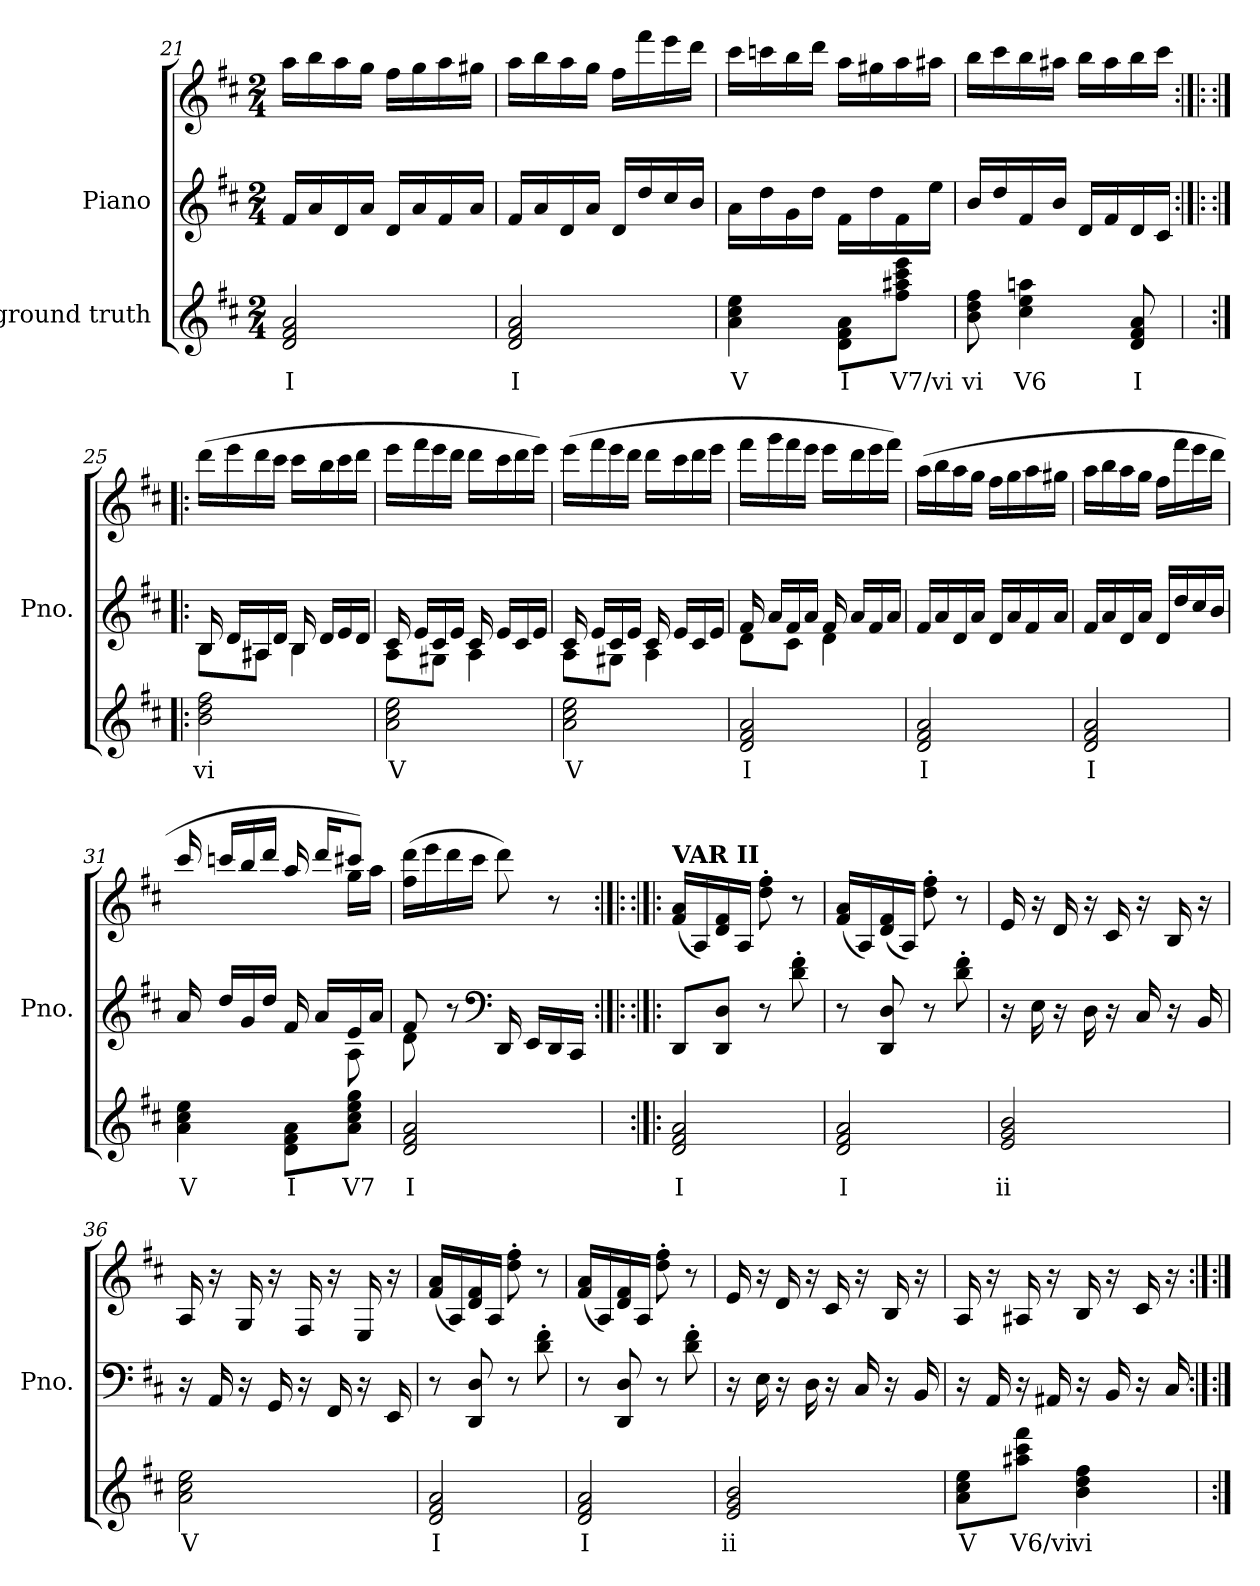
**kern	**text	**kern	**kern
*part2	*part2	*part1	*part1
*staff3	*staff3	*staff2	*staff1
*I"ground truth	*	*I"Piano	*
*	*	*I'Pno.	*
*	*	*clefG2	*clefG2
*k[f#c#]	*	*k[f#c#]	*k[f#c#]
*D:	*	*D:	*D:
*M2/4	*	*M2/4	*M2/4
=21	=21	=21	=21
2d 2f# 2a	I	16f#/LL	16aa\LL
.	.	16a/	16bb\
.	.	16d/	16aa\
.	.	16a/JJ	16gg\JJ
.	.	16d/LL	16ff#\LL
.	.	16a/	16gg\
.	.	16f#/	16aa\
.	.	16a/JJ	16gg#X\JJ
!!LO:LB:g=z
=22	=22	=22	=22
2d 2f# 2a	I	16f#/LL	16aa\LL
.	.	16a/	16bb\
.	.	16d/	16aa\
.	.	16a/JJ	16gg\JJ
.	.	16d/LL	16ff#\LL
.	.	16dd/	16fff#\
.	.	16cc#/	16eee\
.	.	16b/JJ	16ddd\JJ
=23	=23	=23	=23
4a 4cc# 4ee	V	16a\LL	16ccc#\LL
.	.	16dd\	16cccn\
.	.	16g\	16bb\
.	.	16dd\JJ	16ddd\JJ
8d 8f# 8aL	I	16f#\LL	16aa\LL
.	.	16dd\	16gg#X\
8ff# 8aa#X 8ccc# 8eeeJ	V7/vi	16f#\	16aa\
.	.	16ee\JJ	16aa#X\JJ
=24	=24	=24	=24
8b 8dd 8ff#	vi	16b/LL	16bb\LL
.	.	16dd/	16ccc#\
4cc# 4ee 4aan	V6	16f#/	16bb\
.	.	16b/JJ	16aa#X\JJ
.	.	16d/LL	16bb\LL
.	.	16f#/	16aa#\
8d 8f# 8a	I	16d/	16bb\
.	.	16c#/JJ	16ccc#\JJ
=25	=25:|!|:	=25:|!|:	=25:|!|:
*	*	*^	*
2b 2dd 2ff#	vi	16B/	8B\L	(>16ddd\LL
.	.	16d/LL	.	16eee\
.	.	16A#X/	8A#\J	16ddd\
.	.	16d/JJ	.	16ccc#\JJ
.	.	16B/	4B\	16ccc#\LL
.	.	16d/LL	.	16bb\
.	.	16e/	.	16ccc#\
.	.	16d/JJ	.	16ddd\JJ
!!LO:LB:g=z
=26	=26	=26	=26	=26
2a 2cc# 2ee	V	16c#/	8A\L	16eee\LL
.	.	16e/LL	.	16fff#\
.	.	16c#/	8G#X\J	16eee\
.	.	16e/JJ	.	16ddd\JJ
.	.	16c#/	4A\	16ddd\LL
.	.	16e/LL	.	16ccc#\
.	.	16c#/	.	16ddd\
.	.	16e/JJ	.	16eee\JJ)
=27	=27	=27	=27	=27
2a 2cc# 2ee	V	16c#/	8A\L	(>16eee\LL
.	.	16e/LL	.	16fff#\
.	.	16c#/	8G#X\J	16eee\
.	.	16e/JJ	.	16ddd\JJ
.	.	16c#/	4A\	16ddd\LL
.	.	16e/LL	.	16ccc#\
.	.	16c#/	.	16ddd\
.	.	16e/JJ	.	16eee\JJ
=28	=28	=28	=28	=28
2d 2f# 2a	I	16f#/	8d\L	16fff#\LL
.	.	16a/LL	.	16ggg\
.	.	16f#/	8c#\J	16fff#\
.	.	16a/JJ	.	16eee\JJ
.	.	16f#/	4d\	16eee\LL
.	.	16a/LL	.	16ddd\
.	.	16f#/	.	16eee\
.	.	16a/JJ	.	16fff#\JJ)
*	*	*v	*v	*
=29	=29	=29	=29
2d 2f# 2a	I	16f#/LL	(>16aa\LL
.	.	16a/	16bb\
.	.	16d/	16aa\
.	.	16a/JJ	16gg\JJ
.	.	16d/LL	16ff#\LL
.	.	16a/	16gg\
.	.	16f#/	16aa\
.	.	16a/JJ	16gg#X\JJ
!!LO:PB:g=z
=30	=30	=30	=30
2d 2f# 2a	I	16f#/LL	16aa\LL
.	.	16a/	16bb\
.	.	16d/	16aa\
.	.	16a/JJ	16gg\JJ
.	.	16d/LL	16ff#\LL
.	.	16dd/	16fff#\
.	.	16cc#/	16eee\
.	.	16b/JJ	16ddd\JJ
=31	=31	=31	=31
*	*	*^	*^
*	*	*	*^	*	*^
4a 4cc# 4ee	V	4.ryy	16a/	4.ryy	16ccc#/	4.ryy	4.ryy
.	.	.	16dd/LL	.	16cccn/LL	.	.
.	.	.	16g/	.	16bb/	.	.
.	.	.	16dd/JJ	.	16ddd/JJ	.	.
8d 8f# 8aL	I	.	16f#/	.	16aa/	.	.
.	.	.	16a/LL	.	16ddd/KL	.	.
8a 8cc# 8ee 8ggJ	V7	8ryy	16e/	8A\	8ccc#X/J)	16gg\LL	8ryy
.	.	.	16a/JJ	.	.	16aa\JJ	.
*	*	*v	*v	*v	*	*	*
*	*	*	*v	*v	*v
=32	=32	=32	=32
*	*	*^	*^
2d 2f# 2a	I	8f#/	8d\	(>16ff#\ 16ddd\LL	8ryy
.	.	.	.	16eee\	.
.	.	8r	4.ryy	16ddd\	4.ryy
.	.	.	.	16ccc#\JJ	.
*	*	*clefF4	*	*	*
.	.	(<16DD/	.	8ddd\)	.
.	.	16EE/LL	.	.	.
.	.	16DD/	.	8r	.
.	.	16CC#/JJ	.	.	.
*	*	*v	*v	*	*
*	*	*	*v	*v
=33	=33:|!|:	=33:|!|:	=33:|!|:
!	!	!	!LO:TX:a:B:t=VAR II
2d 2f# 2a	I	8DD/L	(<16f#/ 16a/LL
.	.	.	16A/)
.	.	8DD/ 8D/J	16d/ 16f#/
.	.	.	16A/JJ)
.	.	8r	8dd\' 8ff#\'
.	.	8d\' 8f#\'	8r
=34	=34	=34	=34
2d 2f# 2a	I	8r	(<16f#/ 16a/LL
.	.	.	16A/)
.	.	8DD/ 8D/	(<16d/ 16f#/
.	.	.	16A/JJ)
.	.	8r	8dd\' 8ff#\'
.	.	8d\' 8f#\'	8r
!!LO:LB:g=z
=35	=35	=35	=35
2e 2g 2b	ii	16r	16e/
.	.	16E\	16r
.	.	16r	16d/
.	.	16D\	16r
.	.	16r	16c#/
.	.	16C#/	16r
.	.	16r	16B/
.	.	16BB/	16r
=36	=36	=36	=36
2a 2cc# 2ee	V	16r	16A/
.	.	16AA/	16r
.	.	16r	16G/
.	.	16GG/	16r
.	.	16r	16F#/
.	.	16FF#/	16r
.	.	16r	16E/
.	.	16EE/	16r
=37	=37	=37	=37
2d 2f# 2a	I	8r	(<16f#/ 16a/LL
.	.	.	16A/)
.	.	8DD/ 8D/	16d/ 16f#/
.	.	.	16A/JJ
.	.	8r	8dd\' 8ff#\'
.	.	8d\' 8f#\'	8r
=38	=38	=38	=38
2d 2f# 2a	I	8r	(<16f#/ 16a/LL
.	.	.	16A/)
.	.	8DD/ 8D/	16d/ 16f#/
.	.	.	16A/JJ
.	.	8r	8dd\' 8ff#\'
.	.	8d\' 8f#\'	8r
=39	=39	=39	=39
2e 2g 2b	ii	16r	16e/
.	.	16E\	16r
.	.	16r	16d/
.	.	16D\	16r
.	.	16r	16c#/
.	.	16C#/	16r
.	.	16r	16B/
.	.	16BB/	16r
!!LO:LB:g=z
=40	=40	=40	=40
8a 8cc# 8eeL	V	16r	16A/
.	.	16AA/	16r
8aa#X 8ccc# 8fff#J	V6/vi	16r	16A#X/
.	.	16AA#X/	16r
4b 4dd 4ff#	vi	16r	16B/
.	.	16BB/	16r
.	.	16r	16c#/
.	.	16C#/	16r
=	=:|!	=:|!	=:|!
*-	*-	*-	*-
